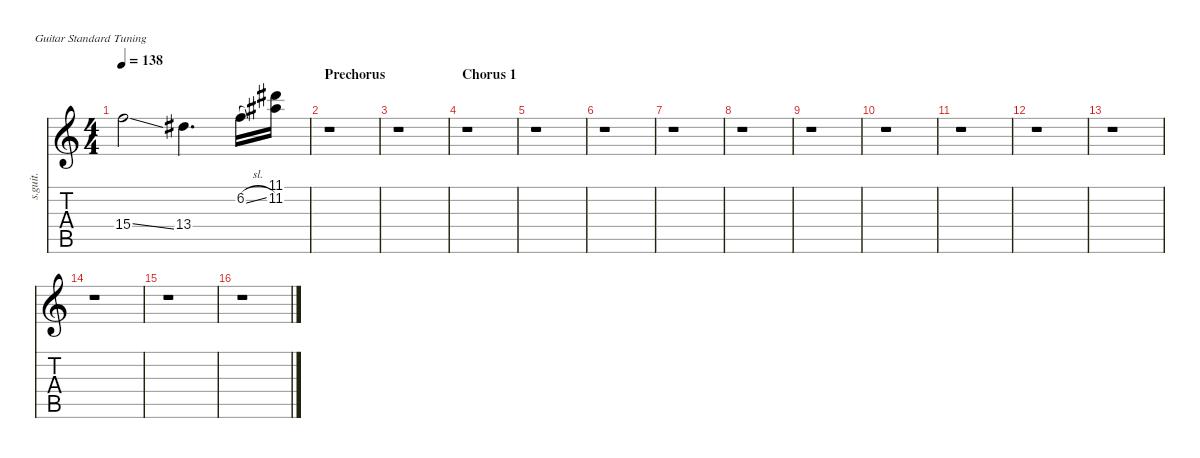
\defaultSystemsLayout 4
\hideDynamics
\bracketExtendMode nobrackets
\track ("Noodle | Electric Guitar (Jazz)" "s.guit.") {instrument electricguitarjazz}
\staff {score tabs}
\tuning (E4 B3 G3 D3 A2 E2)
\ts (4 4)
\tempo 138
\clef g2
\ks c
15.4{ss}.2{dy f} 13.4{acc #}.4{d} 6.2{sl}.16 (11.1{acc #} 11.2{acc #}).16 |
\section ("" "Prechorus")
r.1 |
r.1 |
\section ("" "Chorus 1")
r.1 |
r.1 |
r.1 |
r.1 |
r.1 |
r.1 |
r.1 |
r.1 |
r.1 |
r.1 |
r.1 |
r.1 |
r.1
